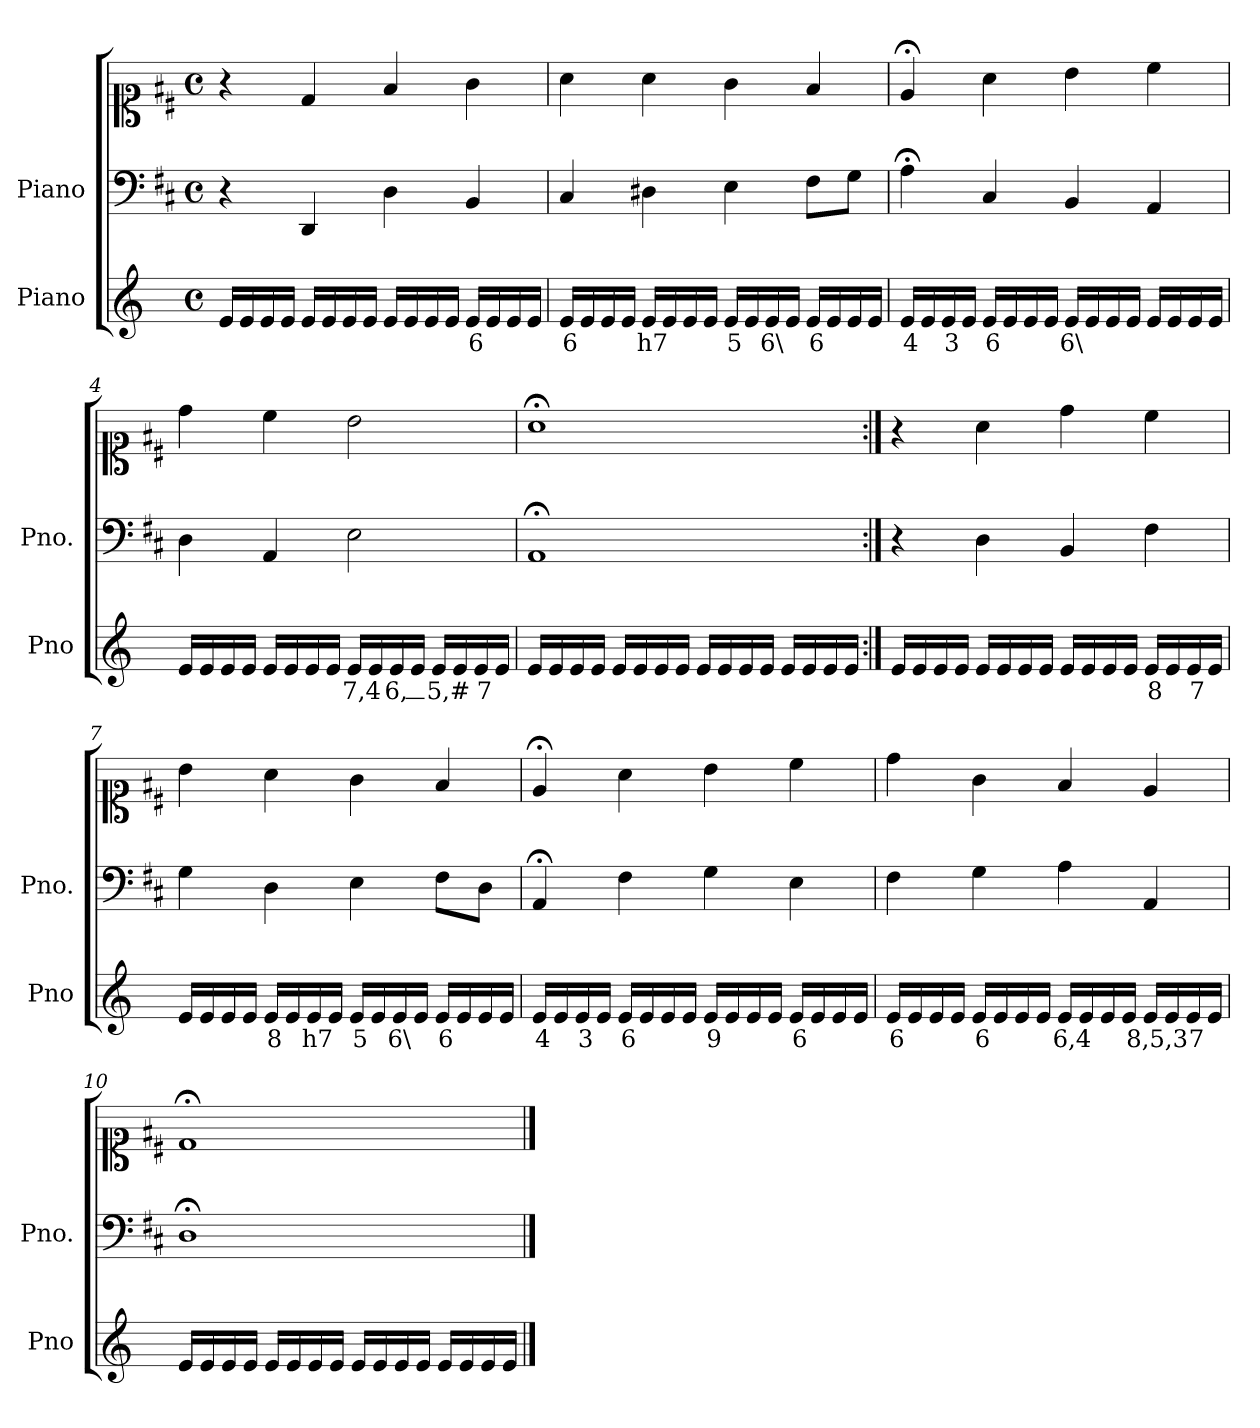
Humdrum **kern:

**kern	**text	**kern	**kern
*part2	*part2	*part1	*part1
*staff3	*staff3	*staff2	*staff1
*I"Piano	*	*I"Piano	*
*I'Pno	*	*I'Pno.	*
*clefG2	*	*clefF4	*clefC1
*k[]	*	*k[f#c#]	*k[f#c#]
*M4/4	*	*M4/4	*M4/4
*met(c)	*	*met(c)	*met(c)
=1	=1	=1	=1
16e/LL	.	4r	4r
16e/	.	.	.
16e/	.	.	.
16e/JJ	.	.	.
16e/LL	.	4DD/	4d/
16e/	.	.	.
16e/	.	.	.
16e/JJ	.	.	.
16e/LL	.	4D\	4f#/
16e/	.	.	.
16e/	.	.	.
16e/JJ	.	.	.
!	!LO:LY:b	!	!
16e/LL	6	4BB/	4g\
16e/	.	.	.
16e/	.	.	.
16e/JJ	.	.	.
=2	=2	=2	=2
!	!LO:LY:b	!	!
16e/LL	6	4C#/	4a\
16e/	.	.	.
16e/	.	.	.
16e/JJ	.	.	.
!	!LO:LY:b	!	!
16e/LL	h7	4D#X\	4a\
16e/	.	.	.
16e/	.	.	.
16e/JJ	.	.	.
!	!LO:LY:b	!	!
16e/LL	5	4E\	4g\
16e/	.	.	.
!	!LO:LY:b	!	!
16e/	6\	.	.
16e/JJ	.	.	.
!	!LO:LY:b	!	!
16e/LL	6	8F#\L	4f#/
16e/	.	.	.
16e/	.	8G\J	.
16e/JJ	.	.	.
=3	=3	=3	=3
!	!LO:LY:b	!	!
16e/LL	4	4A;<\	4e;</
16e/	.	.	.
!	!LO:LY:b	!	!
16e/	3	.	.
16e/JJ	.	.	.
!	!LO:LY:b	!	!
16e/LL	6	4C#/	4a\
16e/	.	.	.
16e/	.	.	.
16e/JJ	.	.	.
!	!LO:LY:b	!	!
16e/LL	6\	4BB/	4b\
16e/	.	.	.
16e/	.	.	.
16e/JJ	.	.	.
16e/LL	.	4AA/	4cc#\
16e/	.	.	.
16e/	.	.	.
16e/JJ	.	.	.
=4	=4	=4	=4
16e/LL	.	4D\	4dd\
16e/	.	.	.
16e/	.	.	.
16e/JJ	.	.	.
16e/LL	.	4AA/	4cc#\
16e/	.	.	.
16e/	.	.	.
16e/JJ	.	.	.
!	!LO:LY:b	!	!
16e/LL	7,4	2E\	2b\
16e/	.	.	.
!	!LO:LY:b	!	!
16e/	6,_	.	.
16e/JJ	.	.	.
!	!LO:LY:b	!	!
16e/LL	5,#	.	.
16e/	.	.	.
!	!LO:LY:b	!	!
16e/	7	.	.
16e/JJ	.	.	.
=5	=5	=5	=5
16e/LL	.	1AA;<	1a;<
16e/	.	.	.
16e/	.	.	.
16e/JJ	.	.	.
16e/LL	.	.	.
16e/	.	.	.
16e/	.	.	.
16e/JJ	.	.	.
16e/LL	.	.	.
16e/	.	.	.
16e/	.	.	.
16e/JJ	.	.	.
16e/LL	.	.	.
16e/	.	.	.
16e/	.	.	.
16e/JJ	.	.	.
=6:|!	=6:|!	=6:|!	=6:|!
16e/LL	.	4r	4r
16e/	.	.	.
16e/	.	.	.
16e/JJ	.	.	.
16e/LL	.	4D\	4a\
16e/	.	.	.
16e/	.	.	.
16e/JJ	.	.	.
16e/LL	.	4BB/	4dd\
16e/	.	.	.
16e/	.	.	.
16e/JJ	.	.	.
!	!LO:LY:b	!	!
16e/LL	8	4F#\	4cc#\
16e/	.	.	.
!	!LO:LY:b	!	!
16e/	7	.	.
16e/JJ	.	.	.
=7	=7	=7	=7
16e/LL	.	4G\	4b\
16e/	.	.	.
16e/	.	.	.
16e/JJ	.	.	.
!	!LO:LY:b	!	!
16e/LL	8	4D\	4a\
16e/	.	.	.
!	!LO:LY:b	!	!
16e/	h7	.	.
16e/JJ	.	.	.
!	!LO:LY:b	!	!
16e/LL	5	4E\	4g\
16e/	.	.	.
!	!LO:LY:b	!	!
16e/	6\	.	.
16e/JJ	.	.	.
!	!LO:LY:b	!	!
16e/LL	6	8F#\L	4f#/
16e/	.	.	.
16e/	.	8D\J	.
16e/JJ	.	.	.
=8	=8	=8	=8
!	!LO:LY:b	!	!
16e/LL	4	4AA;</	4e;</
16e/	.	.	.
!	!LO:LY:b	!	!
16e/	3	.	.
16e/JJ	.	.	.
!	!LO:LY:b	!	!
16e/LL	6	4F#\	4a\
16e/	.	.	.
16e/	.	.	.
16e/JJ	.	.	.
!	!LO:LY:b	!	!
16e/LL	9	4G\	4b\
16e/	.	.	.
16e/	.	.	.
16e/JJ	.	.	.
!	!LO:LY:b	!	!
16e/LL	6	4E\	4cc#\
16e/	.	.	.
16e/	.	.	.
16e/JJ	.	.	.
=9	=9	=9	=9
!	!LO:LY:b	!	!
16e/LL	6	4F#\	4dd\
16e/	.	.	.
16e/	.	.	.
16e/JJ	.	.	.
!	!LO:LY:b	!	!
16e/LL	6	4G\	4g\
16e/	.	.	.
16e/	.	.	.
16e/JJ	.	.	.
!	!LO:LY:b	!	!
16e/LL	6,4	4A\	4f#/
16e/	.	.	.
16e/	.	.	.
16e/JJ	.	.	.
!	!LO:LY:b	!	!
16e/LL	8,5,3	4AA/	4e/
16e/	.	.	.
!	!LO:LY:b	!	!
16e/	7	.	.
16e/JJ	.	.	.
=10	=10	=10	=10
16e/LL	.	1D;<	1d;<
16e/	.	.	.
16e/	.	.	.
16e/JJ	.	.	.
16e/LL	.	.	.
16e/	.	.	.
16e/	.	.	.
16e/JJ	.	.	.
16e/LL	.	.	.
16e/	.	.	.
16e/	.	.	.
16e/JJ	.	.	.
16e/LL	.	.	.
16e/	.	.	.
16e/	.	.	.
16e/JJ	.	.	.
==	==	==	==
*-	*-	*-	*-
